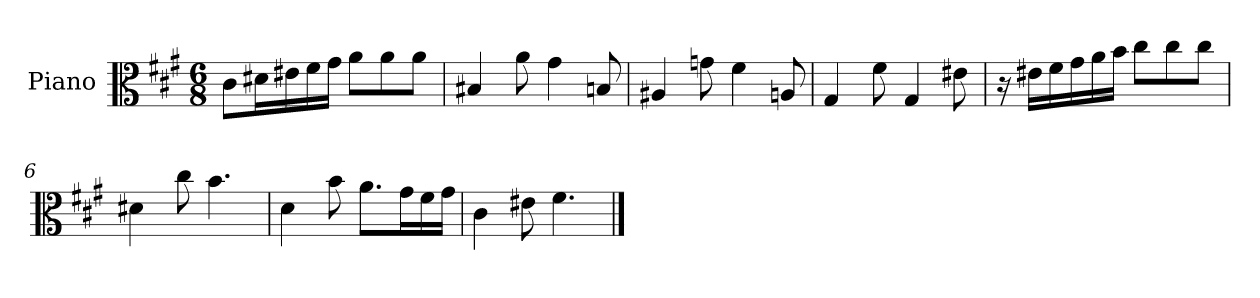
**kern
*part1
*staff1
*I"Piano
*I'Pno.
*clefC3
*k[f#c#g#]
*M6/8
=1
8c#\L
16d#X\L
16e#X\
16f#\
16g#\JJ
8a\L
8a\
8a\J
=2
4B#X/
8a\
4g#\
8Bn/
=3
4A#X/
8gn\
4f#\
8An/
=4
4G#/
8f#\
4G#/
8e#X\
=5
16r
16e#X\LL
16f#\
16g#\
16a\
16b\JJ
8cc#\L
8cc#\
8cc#\J
=6
4d#X\
8cc#\
4.b\
!!LO:LB:g=z
=7
4d\
8b\
8.a\L
16g#\L
16f#\
16g#\JJ
=8
4c#\
8e#X\
4.f#\
==
*-
